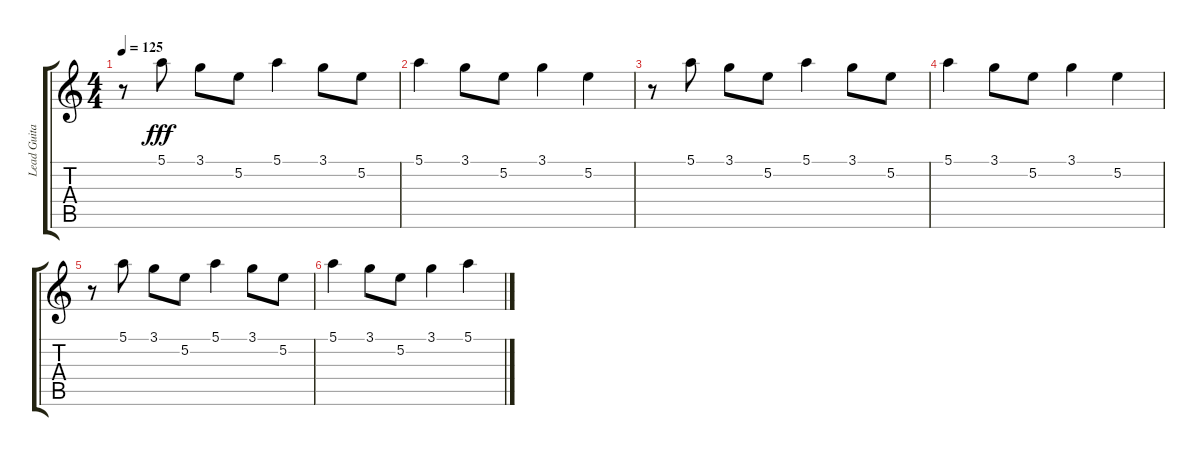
\track ("Lead Guitar" "Lead Guita") {instrument overdrivenguitar}
\staff {score tabs}
\tuning (E4 B3 G3 D3 A2 E2) {hide}
\ts (4 4)
\tempo 125
\clef g2
\ks c
r.8{dy fff} 5.1.8 3.1.8 5.2.8 5.1.4 3.1.8 5.2.8 |
5.1.4 3.1.8 5.2.8 3.1.4 5.2.4 |
r.8 5.1.8 3.1.8 5.2.8 5.1.4 3.1.8 5.2.8 |
5.1.4 3.1.8 5.2.8 3.1.4 5.2.4 |
r.8 5.1.8 3.1.8 5.2.8 5.1.4 3.1.8 5.2.8 |
5.1.4 3.1.8 5.2.8 3.1.4 5.1.4
